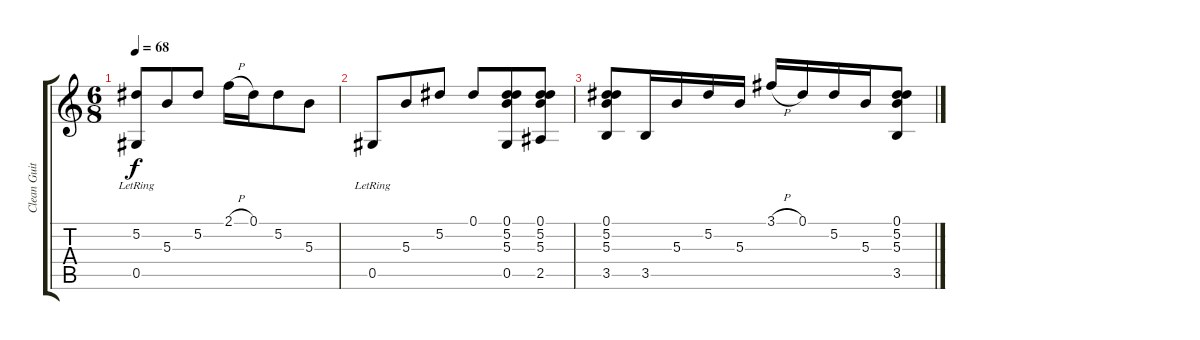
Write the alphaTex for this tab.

\track ("Clean Guitar ( Kirk )" "Clean Guit") {instrument acousticguitarsteel}
\staff {score tabs}
\tuning (Eb4 Bb3 Gb3 Db3 Ab2 Eb2) {hide}
\ts (6 8)
\tempo 68
\clef g2
\ks c
(5.2 0.5{lr}).8{dy f} 5.3.8 5.2.8 2.1{h}.16 0.1.16 5.2.8 5.3.8 |
0.5{lr}.8{volume 0} 5.3.8 5.2.8 0.1.8 (0.1 5.2 5.3 0.5).8 (0.1 5.2 5.3 2.5).8 |
(0.1 5.2 5.3 3.5).8 3.5.16 5.3.16 5.2.16 5.3.16 3.1{h}.16 0.1.16 5.2.16 5.3.16 (0.1 5.2 5.3 3.5).8
